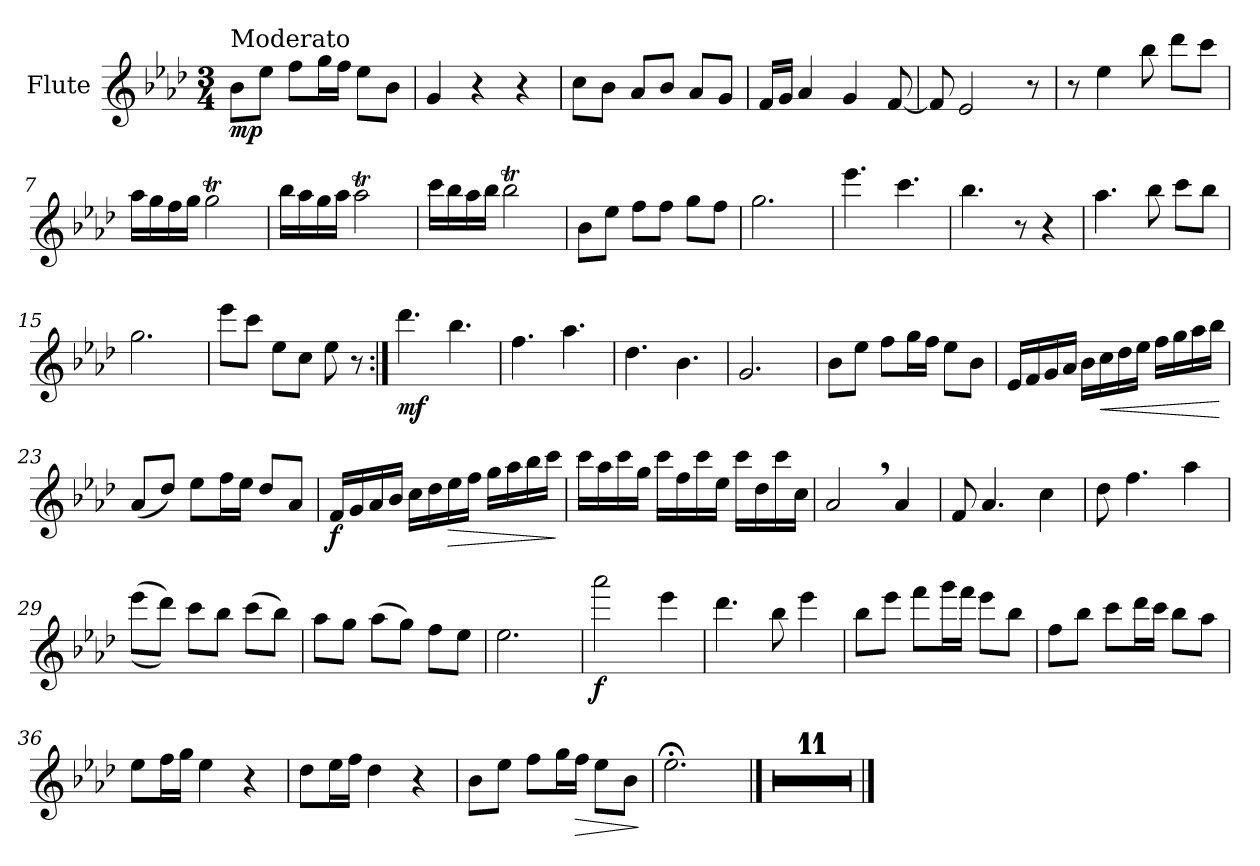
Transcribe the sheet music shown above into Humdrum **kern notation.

**kern	**dynam
*part1	*part1
*staff1	*staff1
*I"Flute	*
*I'Fl.	*
*clefG2	*
*k[b-e-a-d-]	*
*A-:	*
*M3/4	*
=1	=1
!LO:TX:a:t=Moderato	!
!	!LO:DY:b
8b-\L	mp
8ee-\J	.
8ff\L	.
16gg\L	.
16ff\JJ	.
8ee-\L	.
8b-\J	.
=2	=2
4g/	.
4r	.
4r	.
=3	=3
8cc\L	.
8b-\J	.
8a-/L	.
8b-/J	.
8a-/L	.
8g/J	.
=4	=4
16f/LL	.
16g/JJ	.
4a-/	.
4g/	.
[8f/	.
=5	=5
8f/]	.
2e-/	.
8r	.
=6	=6
8r	.
4ee-\	.
8bb-\	.
8ddd-\L	.
8ccc\J	.
=7	=7
16aa-\LL	.
16gg\	.
16ff\	.
16gg\JJ	.
2ggt\	.
!!LO:LB:g=z
=8	=8
16bb-\LL	.
16aa-\	.
16gg\	.
16aa-\JJ	.
2aa-T\	.
=9	=9
16ccc\LL	.
16bb-\	.
16aa-\	.
16bb-\JJ	.
2bb-T\	.
=10	=10
8b-\L	.
8ee-\J	.
8ff\L	.
8ff\J	.
8gg\L	.
8ff\J	.
=11	=11
2.gg\	.
=12	=12
4.eee-\	.
4.ccc\	.
=13	=13
4.bb-\	.
8r	.
4r	.
=14	=14
4.aa-\	.
8bb-\	.
8ccc\L	.
8bb-\J	.
=15	=15
2.gg\	.
!!LO:LB:g=z
=16	=16
8eee-\L	.
8ccc\J	.
8ee-\L	.
8cc\J	.
8ee-\	.
8r	.
=17:|!	=17:|!
!	!LO:DY:b
4.ddd-\	mf
4.bb-\	.
=18	=18
4.ff\	.
4.aa-\	.
=19	=19
4.dd-\	.
4.b-\	.
=20	=20
2.g/	.
=21	=21
8b-\L	.
8ee-\J	.
8ff\L	.
16gg\L	.
16ff\JJ	.
8ee-\L	.
8b-\J	.
=22	=22
16e-/LL	.
16f/	.
16g/	.
16a-/JJ	.
16b-\LL	.
!	!LO:HP:b
16cc\	<
16dd-\	.
16ee-\JJ	.
16ff\LL	.
16gg\	.
16aa-\	.
16bb-\JJ	.
.	[
!!LO:LB:g=z
=23	=23
(8a-/L	.
8dd-/J)	.
8ee-\L	.
16ff\L	.
16ee-\JJ	.
8dd-/L	.
8a-/J	.
=24	=24
!	!LO:DY:b
16f/LL	f
16g/	.
16a-/	.
16b-/JJ	.
16cc\LL	.
16dd-\	.
!	!LO:HP:b
16ee-\	>
16ff\JJ	.
16gg\LL	.
16aa-\	.
16bb-\	.
16ccc\JJ	.
.	]
=25	=25
16ccc\LL	.
16aa-\	.
16ccc\	.
16gg\JJ	.
16ccc\LL	.
16ff\	.
16ccc\	.
16ee-\JJ	.
16ccc\LL	.
16dd-\	.
16ccc\	.
16cc\JJ	.
=26	=26
2a-,/	.
4a-/	.
=27	=27
8f/	.
4.a-/	.
4cc\	.
!!LO:LB:g=z
=28	=28
8dd-\	.
4.ff\	.
4aa-\	.
=29	=29
((8eee-\L	.
8ddd-\J))	.
8ccc\L	.
8bb-\J	.
(8ccc\L	.
8bb-\J)	.
=30	=30
8aa-\L	.
8gg\J	.
(8aa-\L	.
8gg\J)	.
8ff\L	.
8ee-\J	.
=31	=31
2.ee-\	.
=32	=32
!	!LO:DY:b
2aaa-\	f
4eee-\	.
=33	=33
4.ddd-\	.
8bb-\	.
4eee-\	.
=34	=34
8bb-\L	.
8eee-\J	.
8fff\L	.
16ggg\L	.
16fff\JJ	.
8eee-\L	.
8bb-\J	.
!!LO:LB:g=z
=35	=35
8ff\L	.
8bb-\J	.
8ccc\L	.
16ddd-\L	.
16ccc\JJ	.
8bb-\L	.
8aa-\J	.
=36	=36
8ee-\L	.
16ff\L	.
16gg\JJ	.
4ee-\	.
4r	.
=37	=37
8dd-\L	.
16ee-\L	.
16ff\JJ	.
4dd-\	.
4r	.
=38	=38
8b-\L	.
8ee-\J	.
8ff\L	.
16gg\L	.
!	!LO:HP:b
16ff\JJ	>
8ee-\L	.
8b-\J	.
.	]
=39	=39
2.ee-;<\	.
==40	==40
2.r	.
=41	=41
2.r	.
=42	=42
2.r	.
=43	=43
2.r	.
=44	=44
2.r	.
=45	=45
2.r	.
!!LO:LB:g=z
=46	=46
2.r	.
=47	=47
2.r	.
=48	=48
2.r	.
=49	=49
2.r	.
=50	=50
2.r	.
==	==
*-	*-
